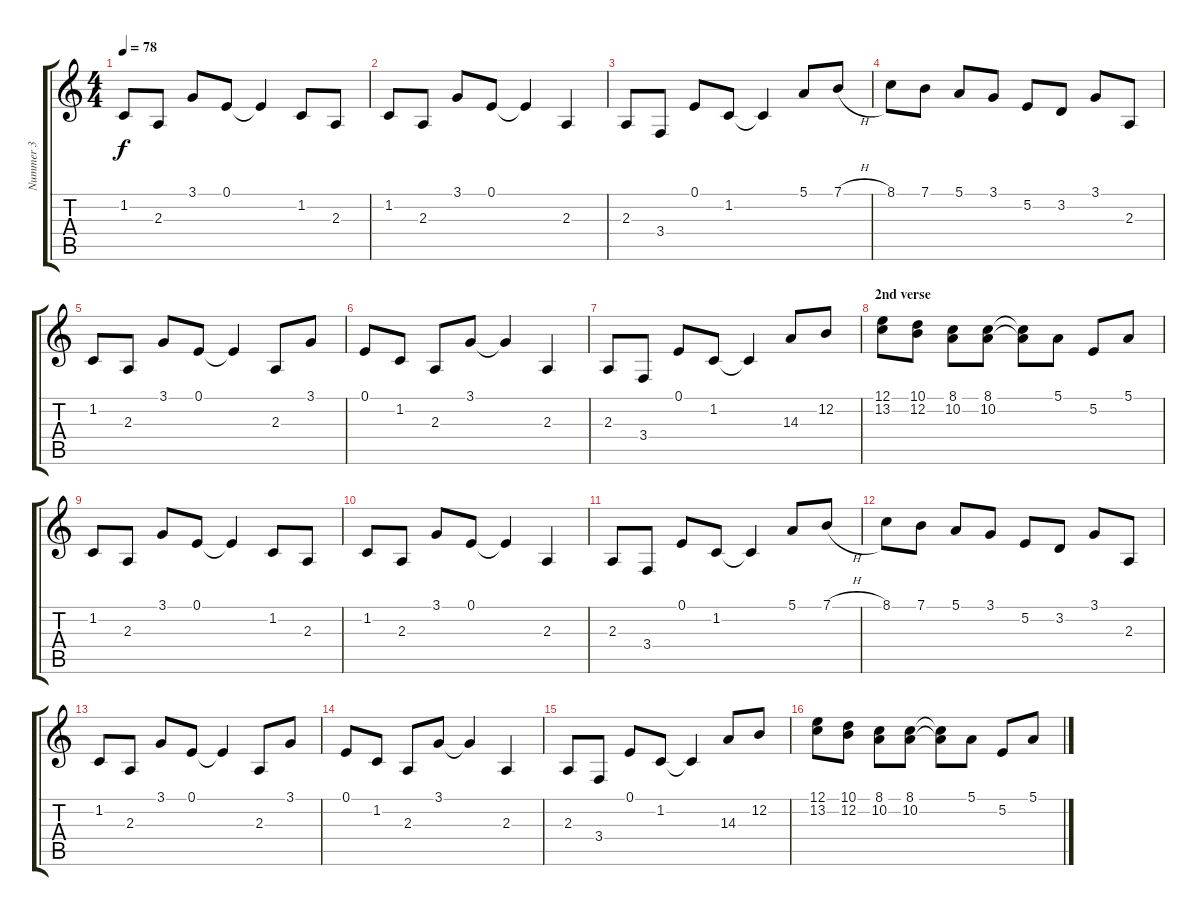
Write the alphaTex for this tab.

\track ("Nummer 3" "Nummer 3") {instrument brightacousticpiano}
\staff {score tabs}
\tuning (E4 B3 G3 D3 A2 E2) {hide}
\ts (4 4)
\tempo 78
\clef g2
\ks c
1.2.8{dy f} 2.3.8 3.1.8 0.1.8 0.1{t}.4 1.2.8 2.3.8 |
1.2.8 2.3.8 3.1.8 0.1.8 0.1{t}.4 2.3.4 |
2.3.8 3.4.8 0.1.8 1.2.8 1.2{t}.4 5.1.8 7.1{h}.8 |
8.1.8 7.1.8 5.1.8 3.1.8 5.2.8 3.2.8 3.1.8 2.3.8 |
1.2.8 2.3.8 3.1.8 0.1.8 0.1{t}.4 2.3.8 3.1.8 |
0.1.8 1.2.8 2.3.8 3.1.8 3.1{t}.4 2.3.4 |
2.3.8 3.4.8 0.1.8 1.2.8 1.2{t}.4 14.3.8 12.2.8 |
\section ("" "2nd verse")
(12.1 13.2).8 (10.1 12.2).8 (8.1 10.2).8 (8.1 10.2).8 (8.1{t} 10.2{t}).8 5.1.8 5.2.8 5.1.8 |
1.2.8 2.3.8 3.1.8 0.1.8 0.1{t}.4 1.2.8 2.3.8 |
1.2.8 2.3.8 3.1.8 0.1.8 0.1{t}.4 2.3.4 |
2.3.8 3.4.8 0.1.8 1.2.8 1.2{t}.4 5.1.8 7.1{h}.8 |
8.1.8 7.1.8 5.1.8 3.1.8 5.2.8 3.2.8 3.1.8 2.3.8 |
1.2.8 2.3.8 3.1.8 0.1.8 0.1{t}.4 2.3.8 3.1.8 |
0.1.8 1.2.8 2.3.8 3.1.8 3.1{t}.4 2.3.4 |
2.3.8 3.4.8 0.1.8 1.2.8 1.2{t}.4 14.3.8 12.2.8 |
(12.1 13.2).8 (10.1 12.2).8 (8.1 10.2).8 (8.1 10.2).8 (8.1{t} 10.2{t}).8 5.1.8 5.2.8 5.1.8
